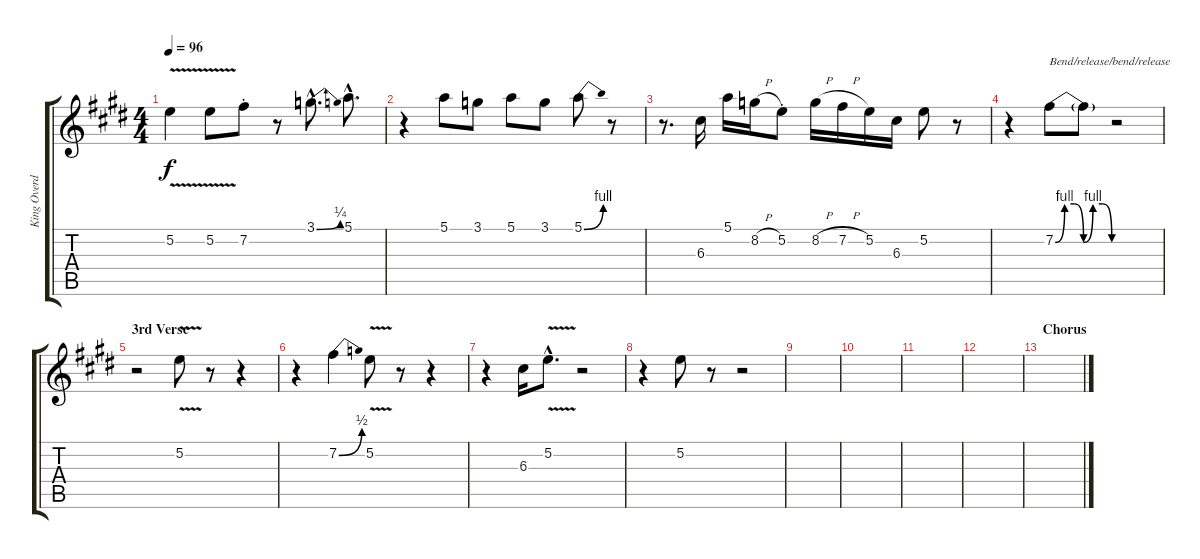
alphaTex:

\track ("King Overdub" "King Overd") {instrument electricguitarjazz}
\staff {score tabs}
\tuning (E4 B3 G3 D3 A2 E2) {hide}
\ts (4 4)
\tempo 96
\clef g2
\ks e
5.2{v}.4{dy f} 5.2{v}.8 7.2{st}.8 r.8 3.1{be (bend 0 0 60 1) hac}.8{d} 5.1{hac}.8{d} |
r.4 5.1.8 3.1.8 5.1.8 3.1.8 5.1{be (bend 0 0 60 4)}.8 r.8 |
r.8{d} 6.3.16 5.1.16 8.2{h}.16 5.2{st}.8 8.2{h}.16 7.2{h}.16 5.2.16 6.3.16 5.2.8 r.8 |
r.4 7.2{be (custom 0 0 10 4 20 4 30 0 40 4 50 4 60 0)}.8{txt "Bend/release/bend/release"} 7.2{t}.8 r.2 |
\section ("" "3rd Verse")
r.2 5.2{v}.8 r.8 r.4 |
r.4 7.2{be (bend 0 0 60 2)}.4 5.2{v}.8 r.8 r.4 |
r.4 6.3.16 5.2{v hac}.8{d} r.2 |
r.4 5.2.8 r.8 r.2 |
|
|
|
|
\section ("" "Chorus")
